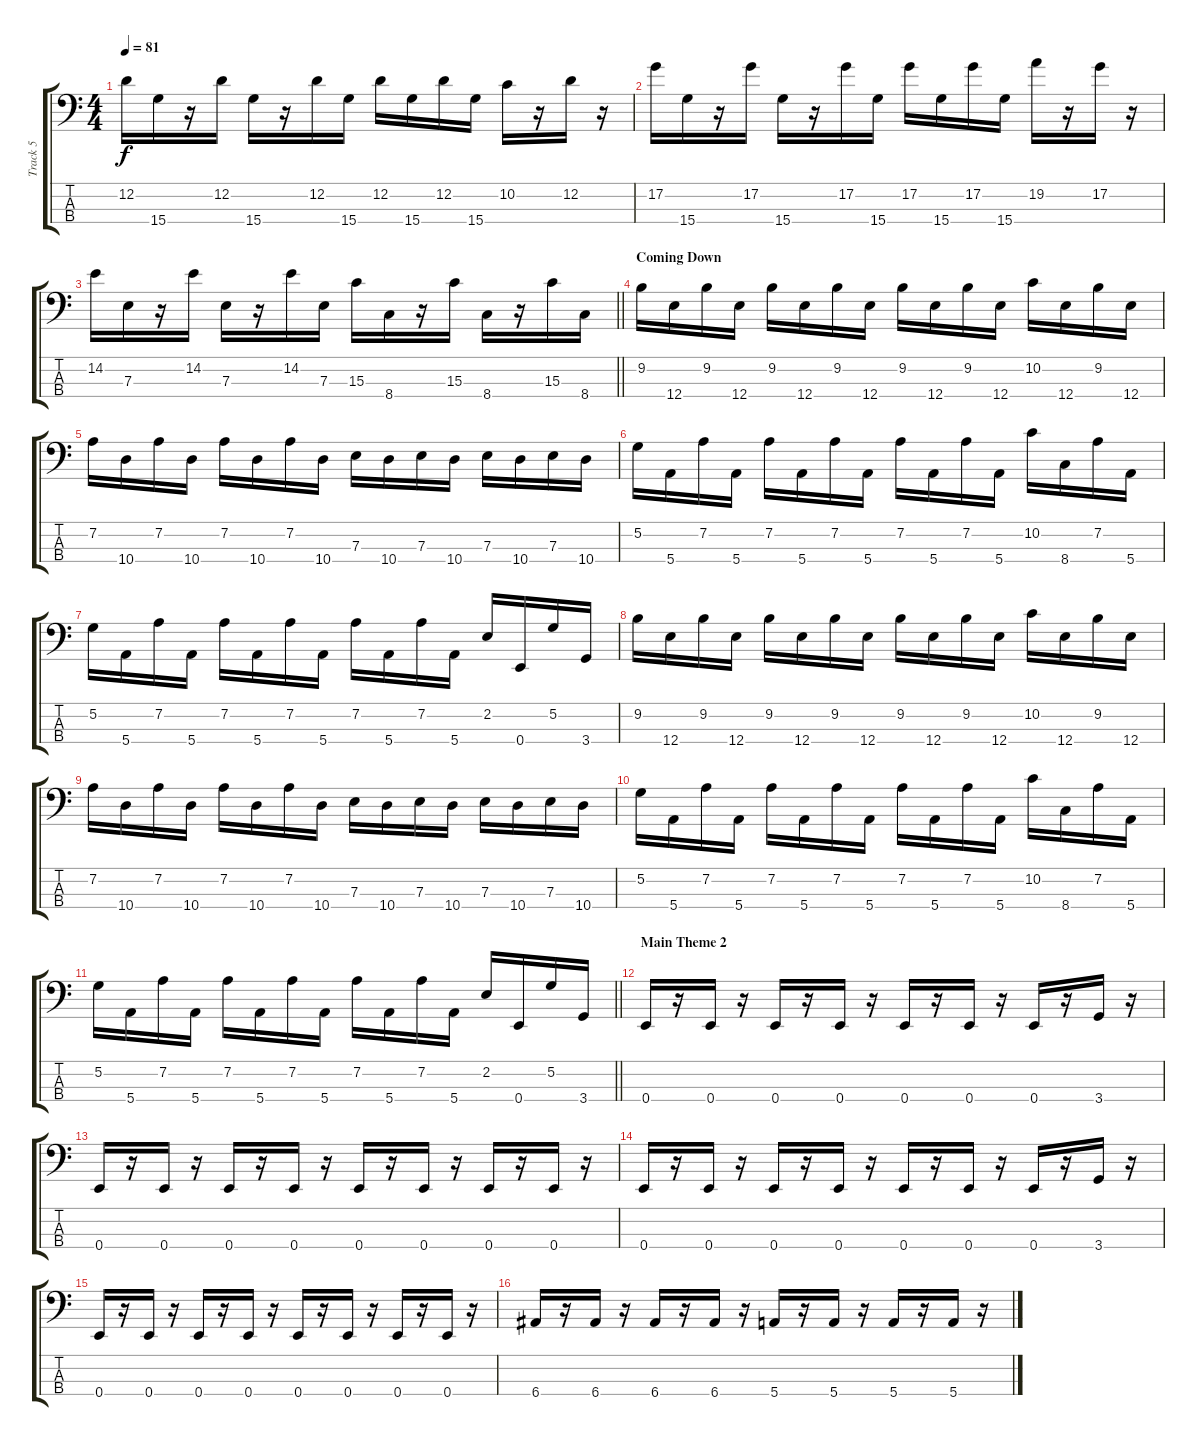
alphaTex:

\track ("Track 5" "Track 5") {instrument electricbassfinger}
\staff {score tabs}
\tuning (G2 D2 A1 E1) {hide}
\ts (4 4)
\tempo 81
\clef f4
\ks c
12.2.16{dy f} 15.4.16 r.16 12.2.16 15.4.16 r.16 12.2.16 15.4.16 12.2.16 15.4.16 12.2.16 15.4.16 10.2.16 r.16 12.2.16 r.16 |
17.2.16 15.4.16 r.16 17.2.16 15.4.16 r.16 17.2.16 15.4.16 17.2.16 15.4.16 17.2.16 15.4.16 19.2.16 r.16 17.2.16 r.16 |
\barLineRight lightlight
14.2.16 7.3.16 r.16 14.2.16 7.3.16 r.16 14.2.16 7.3.16 15.3.16 8.4.16 r.16 15.3.16 8.4.16 r.16 15.3.16 8.4.16 |
\section ("" "Coming Down")
9.2.16 12.4.16 9.2.16 12.4.16 9.2.16 12.4.16 9.2.16 12.4.16 9.2.16 12.4.16 9.2.16 12.4.16 10.2.16 12.4.16 9.2.16 12.4.16 |
7.2.16 10.4.16 7.2.16 10.4.16 7.2.16 10.4.16 7.2.16 10.4.16 7.3.16 10.4.16 7.3.16 10.4.16 7.3.16 10.4.16 7.3.16 10.4.16 |
5.2.16 5.4.16 7.2.16 5.4.16 7.2.16 5.4.16 7.2.16 5.4.16 7.2.16 5.4.16 7.2.16 5.4.16 10.2.16 8.4.16 7.2.16 5.4.16 |
5.2.16 5.4.16 7.2.16 5.4.16 7.2.16 5.4.16 7.2.16 5.4.16 7.2.16 5.4.16 7.2.16 5.4.16 2.2.16 0.4.16 5.2.16 3.4.16 |
9.2.16 12.4.16 9.2.16 12.4.16 9.2.16 12.4.16 9.2.16 12.4.16 9.2.16 12.4.16 9.2.16 12.4.16 10.2.16 12.4.16 9.2.16 12.4.16 |
7.2.16 10.4.16 7.2.16 10.4.16 7.2.16 10.4.16 7.2.16 10.4.16 7.3.16 10.4.16 7.3.16 10.4.16 7.3.16 10.4.16 7.3.16 10.4.16 |
5.2.16 5.4.16 7.2.16 5.4.16 7.2.16 5.4.16 7.2.16 5.4.16 7.2.16 5.4.16 7.2.16 5.4.16 10.2.16 8.4.16 7.2.16 5.4.16 |
\barLineRight lightlight
5.2.16 5.4.16 7.2.16 5.4.16 7.2.16 5.4.16 7.2.16 5.4.16 7.2.16 5.4.16 7.2.16 5.4.16 2.2.16 0.4.16 5.2.16 3.4.16 |
\section ("" "Main Theme 2")
0.4.16 r.16 0.4.16 r.16 0.4.16 r.16 0.4.16 r.16 0.4.16 r.16 0.4.16 r.16 0.4.16 r.16 3.4.16 r.16 |
0.4.16 r.16 0.4.16 r.16 0.4.16 r.16 0.4.16 r.16 0.4.16 r.16 0.4.16 r.16 0.4.16 r.16 0.4.16 r.16 |
0.4.16 r.16 0.4.16 r.16 0.4.16 r.16 0.4.16 r.16 0.4.16 r.16 0.4.16 r.16 0.4.16 r.16 3.4.16 r.16 |
0.4.16 r.16 0.4.16 r.16 0.4.16 r.16 0.4.16 r.16 0.4.16 r.16 0.4.16 r.16 0.4.16 r.16 0.4.16 r.16 |
6.4.16 r.16 6.4.16 r.16 6.4.16 r.16 6.4.16 r.16 5.4.16 r.16 5.4.16 r.16 5.4.16 r.16 5.4.16 r.16
